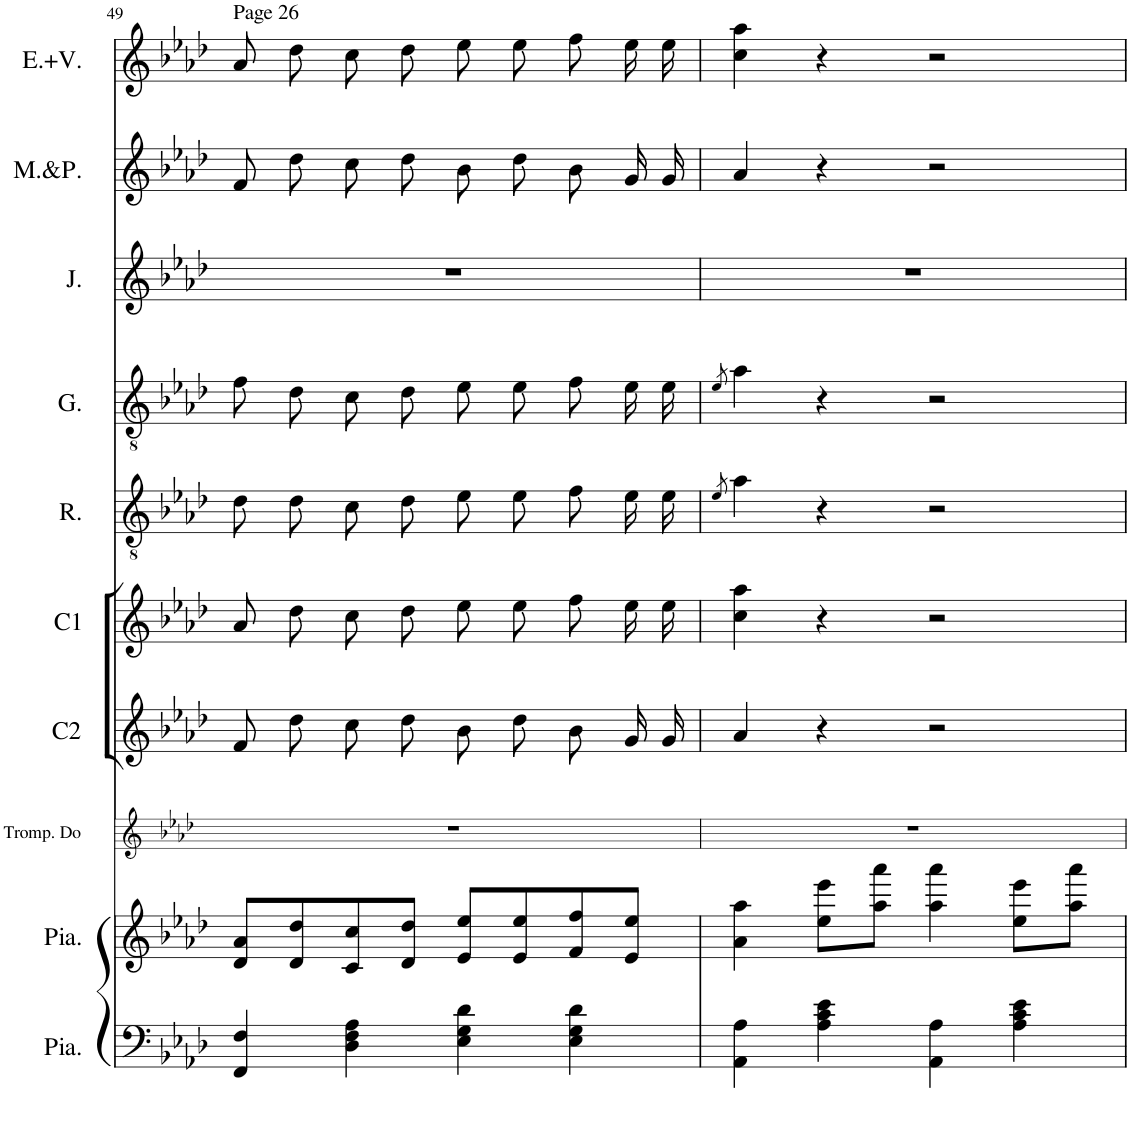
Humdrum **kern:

**kern	**kern	**kern	**kern	**kern	**kern	**kern	**kern	**kern	**kern
*part10	*part9	*part8	*part7	*part6	*part5	*part4	*part3	*part2	*part1
*staff10	*staff9	*staff8	*staff7	*staff6	*staff5	*staff4	*staff3	*staff2	*staff1
*I"Piano	*I"Piano	*I"Trompette en Do	*I"Choeur2	*I"Choeur1	*I"Raphaël	*I"Galuchet	*I"Jeanne	*I"Mariette, Pauline	*I"Emma, virginie
*I'Pia.	*I'Pia.	*I'Tromp. Do	*I'C2	*I'C1	*I'R.	*I'G.	*I'J.	*	*I'E.+V.
!!LO:PB:g=z
*clefF4	*clefG2	*clefG2	*clefG2	*clefG2	*clefGv2	*clefGv2	*clefG2	*clefG2	*clefG2
*	*	*Trd1c2	*Trd4c7	*	*Trd8c14	*Trd8c14	*	*Trd1c2	*
*k[b-e-a-d-]	*k[b-e-a-d-]	*k[b-e-a-d-]	*k[b-e-a-d-]	*k[b-e-a-d-]	*k[b-e-a-d-]	*k[b-e-a-d-]	*k[b-e-a-d-]	*k[b-e-a-d-]	*k[b-e-a-d-]
*M4/4	*M4/4	*M4/4	*M4/4	*M4/4	*M4/4	*M4/4	*M4/4	*M4/4	*M4/4
*met(c)	*met(c)	*met(c)	*met(c)	*met(c)	*met(c)	*met(c)	*met(c)	*met(c)	*met(c)
=49	=49	=49	=49	=49	=49	=49	=49	=49	=49
!	!	!	!	!	!	!	!	!	!LO:TX:a:t=Page 26
4FF/ 4F/	8d-/ 8a-/L	1r	8f/L	8a-\L	8d-\L	8f\L	1r	8f/L	8a-\L
.	8d-/ 8dd-/	.	8dd-/J	8dd-\J	8d-\J	8d-\J	.	8dd-/J	8dd-\J
4D-\ 4F\ 4A-\	8c/ 8cc/	.	8cc\L	8cc\L	8c\L	8c\L	.	8cc\L	8cc\L
.	8d-/ 8dd-/J	.	8dd-\J	8dd-\J	8d-\J	8d-\J	.	8dd-\J	8dd-\J
4E-\ 4G\ 4d-\	8e-/ 8ee-/L	.	8b-\L	8ee-\L	8e-\L	8e-\L	.	8b-\L	8ee-\L
.	8e-/ 8ee-/	.	8dd-\J	8ee-\J	8e-\J	8e-\J	.	8dd-\J	8ee-\J
4E-\ 4G\ 4d-\	8f/ 8ff/	.	8b-/L	8ff\L	8f\L	8f\L	.	8b-/L	8ff\L
.	8e-/ 8ee-/J	.	16g/L	16ee-\L	16e-\L	16e-\L	.	16g/L	16ee-\L
.	.	.	16g/JJ	16ee-\JJ	16e-\JJ	16e-\JJ	.	16g/JJ	16ee-\JJ
=50	=50	=50	=50	=50	=50	=50	=50	=50	=50
.	.	.	.	.	8qe-/	8qe-/	.	.	.
4AA-\ 4A-\	4a-\ 4aa-\	1r	4a-/	4cc\ 4aa-\	4a-\	4a-\	1r	4a-/	4cc\ 4aa-\
4A-\ 4c\ 4e-\	8ee-\ 8eee-\L	.	4r	4r	4r	4r	.	4r	4r
.	8aa-\ 8aaa-\J	.	.	.	.	.	.	.	.
4AA-\ 4A-\	4aa-\ 4aaa-\	.	2r	2r	2r	2r	.	2r	2r
4A-\ 4c\ 4e-\	8ee-\ 8eee-\L	.	.	.	.	.	.	.	.
.	8aa-\ 8aaa-\J	.	.	.	.	.	.	.	.
=	=	=	=	=	=	=	=	=	=
*-	*-	*-	*-	*-	*-	*-	*-	*-	*-
